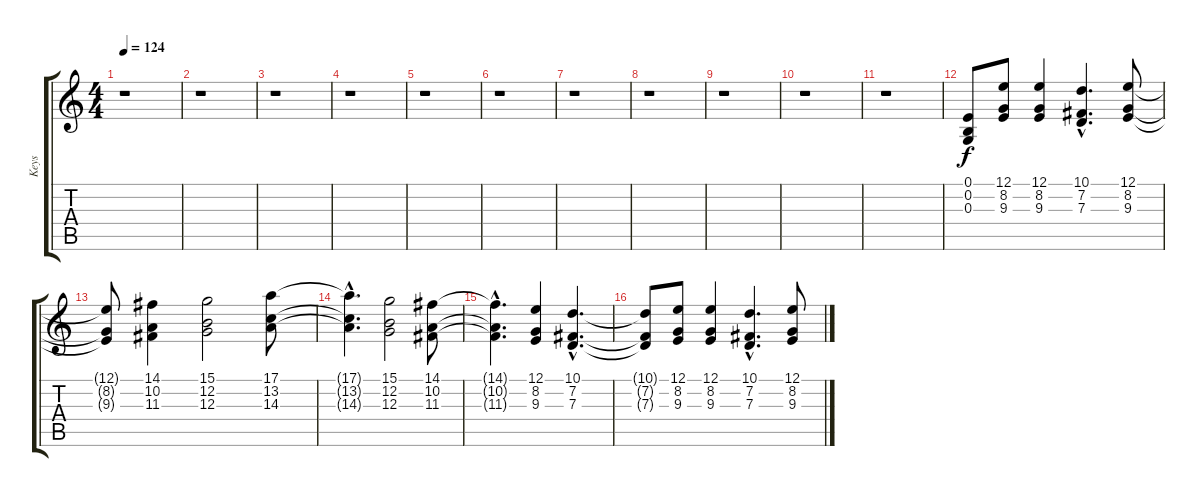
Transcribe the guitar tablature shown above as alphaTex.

\track ("Keys" "Keys") {instrument synthstrings2}
\staff {score tabs}
\tuning (E4 B3 G3 D3 A2 E2) {hide}
\ts (4 4)
\tempo 124
\clef g2
\ks c
r.1{dy f} |
r.1 |
r.1 |
r.1 |
r.1 |
r.1 |
r.1 |
r.1 |
r.1 |
r.1 |
r.1 |
(0.1 0.2 0.3).8 (12.1 8.2 9.3).8 (12.1 8.2 9.3).4 (10.1{hac} 7.2{hac} 7.3{hac}).4{d} (12.1 8.2 9.3).8 |
(12.1{t} 8.2{t} 9.3{t}).8 (14.1 10.2 11.3).4 (15.1 12.2 12.3).2 (17.1 13.2 14.3).8 |
(17.1{hac t} 13.2{hac t} 14.3{hac t}).4{d} (15.1 12.2 12.3).2 (14.1 10.2 11.3).8 |
(14.1{hac t} 10.2{hac t} 11.3{hac t}).4{d} (12.1 8.2 9.3).4 (10.1{hac} 7.2{hac} 7.3{hac}).4{d} |
(10.1{t} 7.2{t} 7.3{t}).8 (12.1 8.2 9.3).8 (12.1 8.2 9.3).4 (10.1{hac} 7.2{hac} 7.3{hac}).4{d} (12.1 8.2 9.3).8
